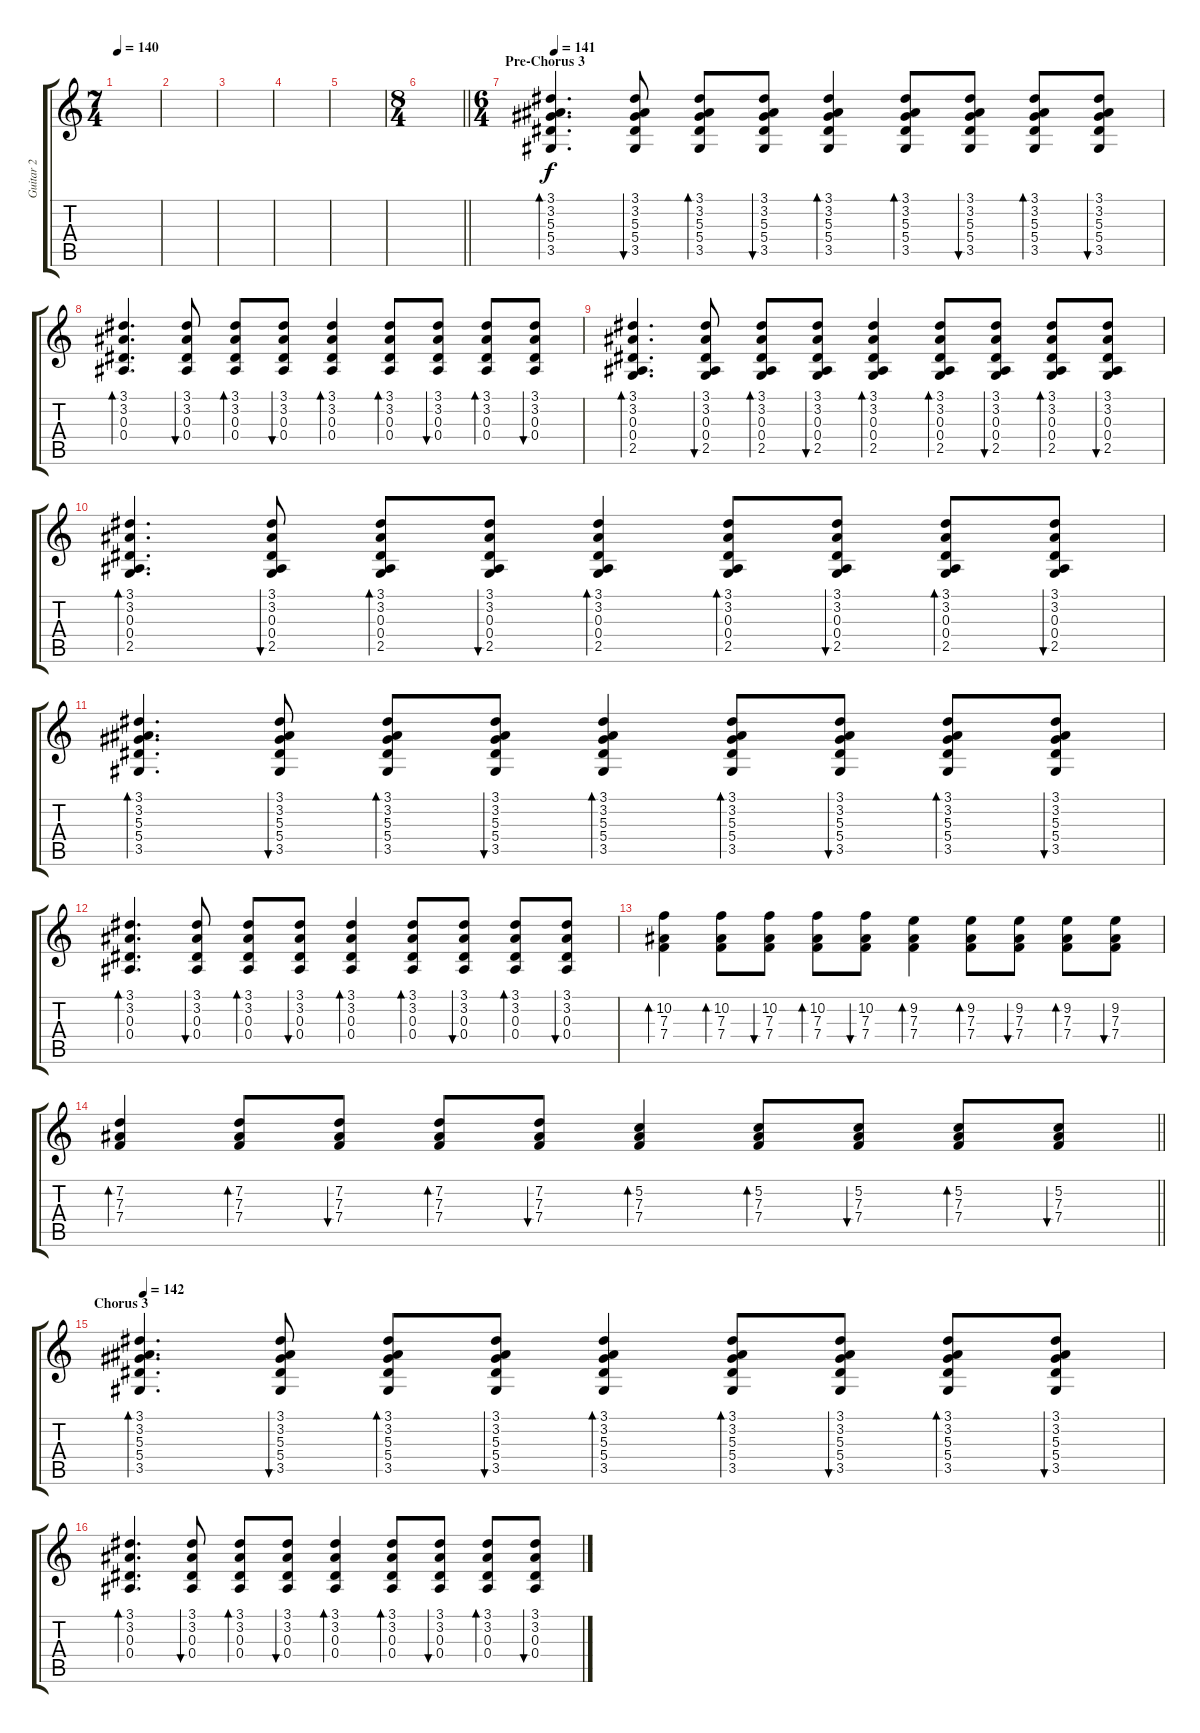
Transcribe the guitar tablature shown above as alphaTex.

\track ("Guitar 2" "Guitar 2") {instrument distortionguitar}
\staff {score tabs}
\tuning (C4 G3 Eb3 Bb2 F2 C2) {hide}
\ts (7 4)
\tempo 140
\clef g2
\ks c
|
|
|
|
|
\ts (8 4)
\barLineRight lightlight
|
\ts (6 4)
\section ("" "Pre-Chorus 3")
\tempo 141
(3.1 3.2 5.3 5.4 3.5).4{d bd 120} (3.1 3.2 5.3 5.4 3.5).8{bu 60} (3.1 3.2 5.3 5.4 3.5).8{bd 60} (3.1 3.2 5.3 5.4 3.5).8{bu 60} (3.1 3.2 5.3 5.4 3.5).4{bd 120} (3.1 3.2 5.3 5.4 3.5).8{bd 60} (3.1 3.2 5.3 5.4 3.5).8{bu 60} (3.1 3.2 5.3 5.4 3.5).8{bd 60} (3.1 3.2 5.3 5.4 3.5).8{bu 60} |
(3.1 3.2 0.3 0.4).4{d bd 120} (3.1 3.2 0.3 0.4).8{bu 60} (3.1 3.2 0.3 0.4).8{bd 60} (3.1 3.2 0.3 0.4).8{bu 60} (3.1 3.2 0.3 0.4).4{bd 120} (3.1 3.2 0.3 0.4).8{bd 60} (3.1 3.2 0.3 0.4).8{bu 60} (3.1 3.2 0.3 0.4).8{bd 60} (3.1 3.2 0.3 0.4).8{bu 60} |
(3.1 3.2 0.3 0.4 2.5).4{d bd 120} (3.1 3.2 0.3 0.4 2.5).8{bu 60} (3.1 3.2 0.3 0.4 2.5).8{bd 60} (3.1 3.2 0.3 0.4 2.5).8{bu 60} (3.1 3.2 0.3 0.4 2.5).4{bd 120} (3.1 3.2 0.3 0.4 2.5).8{bd 60} (3.1 3.2 0.3 0.4 2.5).8{bu 60} (3.1 3.2 0.3 0.4 2.5).8{bd 60} (3.1 3.2 0.3 0.4 2.5).8{bu 60} |
(3.1 3.2 0.3 0.4 2.5).4{d bd 120} (3.1 3.2 0.3 0.4 2.5).8{bu 60} (3.1 3.2 0.3 0.4 2.5).8{bd 60} (3.1 3.2 0.3 0.4 2.5).8{bu 60} (3.1 3.2 0.3 0.4 2.5).4{bd 120} (3.1 3.2 0.3 0.4 2.5).8{bd 60} (3.1 3.2 0.3 0.4 2.5).8{bu 60} (3.1 3.2 0.3 0.4 2.5).8{bd 60} (3.1 3.2 0.3 0.4 2.5).8{bu 60} |
(3.1 3.2 5.3 5.4 3.5).4{d bd 120} (3.1 3.2 5.3 5.4 3.5).8{bu 60} (3.1 3.2 5.3 5.4 3.5).8{bd 60} (3.1 3.2 5.3 5.4 3.5).8{bu 60} (3.1 3.2 5.3 5.4 3.5).4{bd 120} (3.1 3.2 5.3 5.4 3.5).8{bd 60} (3.1 3.2 5.3 5.4 3.5).8{bu 60} (3.1 3.2 5.3 5.4 3.5).8{bd 60} (3.1 3.2 5.3 5.4 3.5).8{bu 60} |
(3.1 3.2 0.3 0.4).4{d bd 120} (3.1 3.2 0.3 0.4).8{bu 60} (3.1 3.2 0.3 0.4).8{bd 60} (3.1 3.2 0.3 0.4).8{bu 60} (3.1 3.2 0.3 0.4).4{bd 120} (3.1 3.2 0.3 0.4).8{bd 60} (3.1 3.2 0.3 0.4).8{bu 60} (3.1 3.2 0.3 0.4).8{bd 60} (3.1 3.2 0.3 0.4).8{bu 60} |
(10.2 7.3 7.4).4{bd 120} (10.2 7.3 7.4).8{bd 60} (10.2 7.3 7.4).8{bu 60} (10.2 7.3 7.4).8{bd 60} (10.2 7.3 7.4).8{bu 60} (9.2 7.3 7.4).4{bd 120} (9.2 7.3 7.4).8{bd 60} (9.2 7.3 7.4).8{bu 60} (9.2 7.3 7.4).8{bd 60} (9.2 7.3 7.4).8{bu 60} |
\barLineRight lightlight
(7.2 7.3 7.4).4{bd 120} (7.2 7.3 7.4).8{bd 60} (7.2 7.3 7.4).8{bu 60} (7.2 7.3 7.4).8{bd 60} (7.2 7.3 7.4).8{bu 60} (5.2 7.3 7.4).4{bd 120} (5.2 7.3 7.4).8{bd 60} (5.2 7.3 7.4).8{bu 60} (5.2 7.3 7.4).8{bd 60} (5.2 7.3 7.4).8{bu 60} |
\section ("" "Chorus 3")
\tempo 142
(3.1 3.2 5.3 5.4 3.5).4{d bd 120} (3.1 3.2 5.3 5.4 3.5).8{bu 60} (3.1 3.2 5.3 5.4 3.5).8{bd 60} (3.1 3.2 5.3 5.4 3.5).8{bu 60} (3.1 3.2 5.3 5.4 3.5).4{bd 120} (3.1 3.2 5.3 5.4 3.5).8{bd 60} (3.1 3.2 5.3 5.4 3.5).8{bu 60} (3.1 3.2 5.3 5.4 3.5).8{bd 60} (3.1 3.2 5.3 5.4 3.5).8{bu 60} |
(3.1 3.2 0.3 0.4).4{d bd 120} (3.1 3.2 0.3 0.4).8{bu 60} (3.1 3.2 0.3 0.4).8{bd 60} (3.1 3.2 0.3 0.4).8{bu 60} (3.1 3.2 0.3 0.4).4{bd 120} (3.1 3.2 0.3 0.4).8{bd 60} (3.1 3.2 0.3 0.4).8{bu 60} (3.1 3.2 0.3 0.4).8{bd 60} (3.1 3.2 0.3 0.4).8{bu 60}
